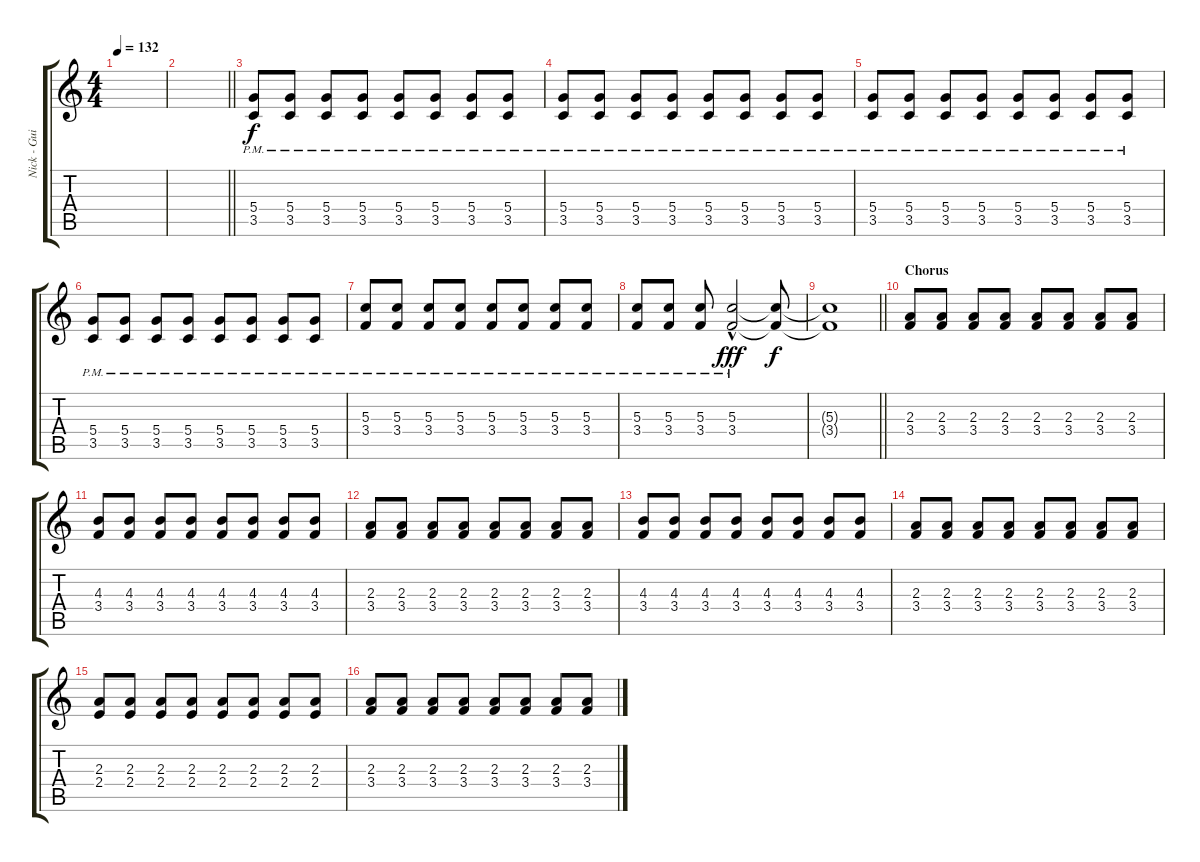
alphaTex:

\track ("Nick - Guitar RSE" "Nick - Gui") {instrument overdrivenguitar}
\staff {score tabs}
\tuning (E4 B3 G3 D3 A2 E2) {hide}
\ts (4 4)
\tempo 132
\clef g2
\ks c
|
\barLineRight lightlight
|
(5.4{pm} 3.5{pm}).8 (5.4{pm} 3.5{pm}).8 (5.4{pm} 3.5{pm}).8 (5.4{pm} 3.5{pm}).8 (5.4{pm} 3.5{pm}).8 (5.4{pm} 3.5{pm}).8 (5.4{pm} 3.5{pm}).8 (5.4{pm} 3.5{pm}).8 |
(5.4{pm} 3.5{pm}).8 (5.4{pm} 3.5{pm}).8 (5.4{pm} 3.5{pm}).8 (5.4{pm} 3.5{pm}).8 (5.4{pm} 3.5{pm}).8 (5.4{pm} 3.5{pm}).8 (5.4{pm} 3.5{pm}).8 (5.4{pm} 3.5{pm}).8 |
(5.4{pm} 3.5{pm}).8 (5.4{pm} 3.5{pm}).8 (5.4{pm} 3.5{pm}).8 (5.4{pm} 3.5{pm}).8 (5.4{pm} 3.5{pm}).8 (5.4{pm} 3.5{pm}).8 (5.4{pm} 3.5{pm}).8 (5.4{pm} 3.5{pm}).8 |
(5.4{pm} 3.5{pm}).8 (5.4{pm} 3.5{pm}).8 (5.4{pm} 3.5{pm}).8 (5.4{pm} 3.5{pm}).8 (5.4{pm} 3.5{pm}).8 (5.4{pm} 3.5{pm}).8 (5.4{pm} 3.5{pm}).8 (5.4{pm} 3.5{pm}).8 |
(5.3{pm} 3.4{pm}).8 (5.3{pm} 3.4{pm}).8 (5.3{pm} 3.4{pm}).8 (5.3{pm} 3.4{pm}).8 (5.3{pm} 3.4{pm}).8 (5.3{pm} 3.4{pm}).8 (5.3{pm} 3.4{pm}).8 (5.3{pm} 3.4{pm}).8 |
(5.3{pm} 3.4{pm}).8 (5.3{pm} 3.4{pm}).8 (5.3{pm} 3.4{pm}).8 (5.3{hac pm} 3.4{hac pm}).2{dy fff} (5.3{t} 3.4{t}).8{dy f} |
\barLineRight lightlight
(5.3{t} 3.4{t}).1 |
\section ("" "Chorus")
(2.3 3.4).8{volume 13 instrument electricguitarjazz} (2.3 3.4).8 (2.3 3.4).8 (2.3 3.4).8 (2.3 3.4).8 (2.3 3.4).8 (2.3 3.4).8 (2.3 3.4).8 |
(4.3 3.4).8 (4.3 3.4).8 (4.3 3.4).8 (4.3 3.4).8 (4.3 3.4).8 (4.3 3.4).8 (4.3 3.4).8 (4.3 3.4).8 |
(2.3 3.4).8 (2.3 3.4).8 (2.3 3.4).8 (2.3 3.4).8 (2.3 3.4).8 (2.3 3.4).8 (2.3 3.4).8 (2.3 3.4).8 |
(4.3 3.4).8 (4.3 3.4).8 (4.3 3.4).8 (4.3 3.4).8 (4.3 3.4).8 (4.3 3.4).8 (4.3 3.4).8 (4.3 3.4).8 |
(2.3 3.4).8 (2.3 3.4).8 (2.3 3.4).8 (2.3 3.4).8 (2.3 3.4).8 (2.3 3.4).8 (2.3 3.4).8 (2.3 3.4).8 |
(2.3 2.4).8 (2.3 2.4).8 (2.3 2.4).8 (2.3 2.4).8 (2.3 2.4).8 (2.3 2.4).8 (2.3 2.4).8 (2.3 2.4).8 |
(2.3 3.4).8 (2.3 3.4).8 (2.3 3.4).8 (2.3 3.4).8 (2.3 3.4).8 (2.3 3.4).8 (2.3 3.4).8 (2.3 3.4).8
